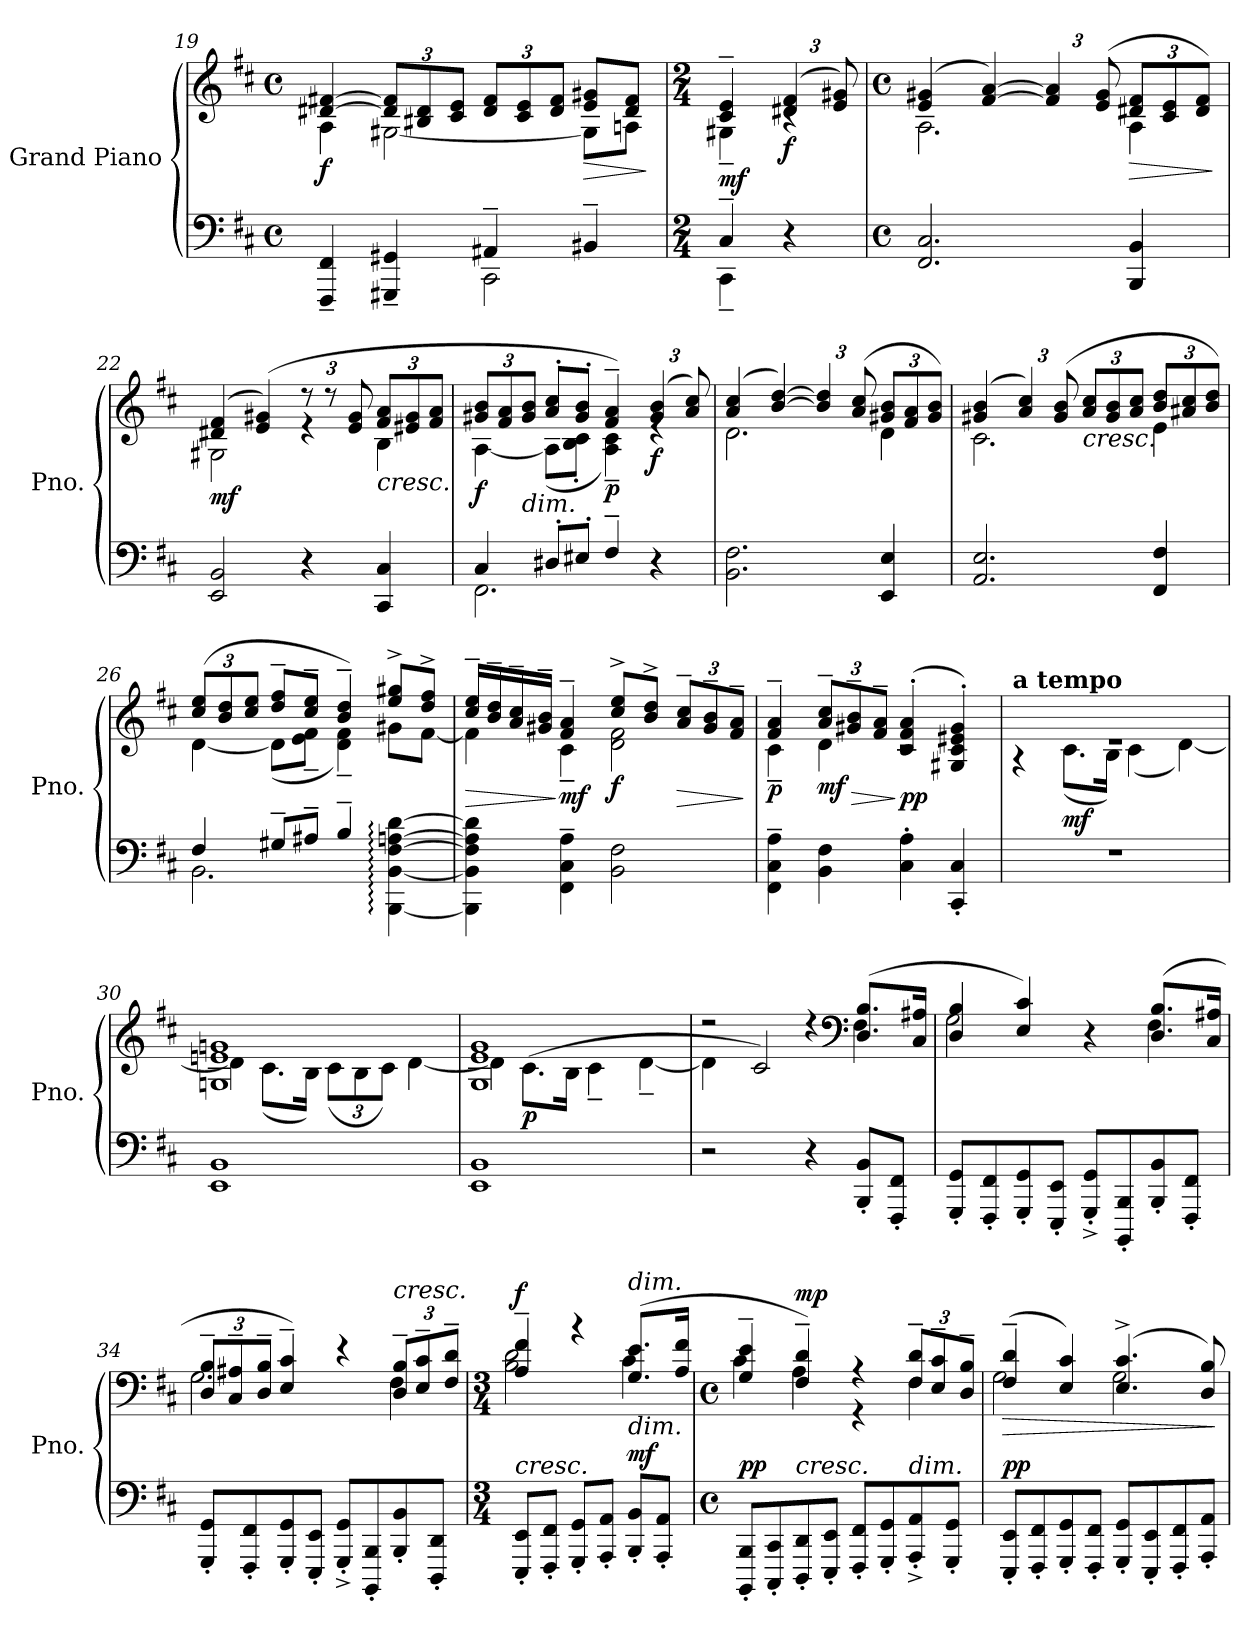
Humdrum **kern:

**kern	**kern	**dynam
*part1	*part1	*part1
*staff2	*staff1	*staff1/2
*I"Grand Piano	*	*
*I'Pno.	*	*
*clefF4	*clefG2	*
*k[f#c#]	*k[f#c#]	*
*M4/4	*M4/4	*
*met(c)	*met(c)	*
=19	=19	=19
*^	*^	*
!	!	!	!	!LO:DY:b
4FFF#/~ 4FF#/~	2ryy	[4d#X/ [4f#X/	4A\	f
*	*	*Xbrackettup	*	*
4GGG#X/~ 4GG#X/~	.	12d#/] 12f#/]L	[2G#X\	.
.	.	12B#X/ 12d#/	.	.
.	.	12c#/ 12e/J	.	.
4AA#X~/	2CC#\	12d#/ 12f#/L	.	.
.	.	12c#/ 12e/	.	.
.	.	12d#/ 12f#/J	.	.
!	!	!	!	!LO:HP:b
4BB#X~/	.	8e/ 8g#X/L	8G#\L]	>
.	.	8d#/ 8f#/J	8An\J	.
*v	*v	*	*	*
*	*v	*v	*
.	.	]
=20	=20	=20
*M2/4	*M2/4	*
*^	*^	*
!	!	!	!	!LO:DY:b
4C#~/	4CC#~\	4c#/~ 4e/~	4G#X~\	mf
!	!	!	!	!LO:DY:b
4r	4ryy	(>6d#X/ 6f#/	4rc	f
.	.	12e/ 12g#X/)	.	.
*v	*v	*	*	*
=21	=21	=21	=21
*M4/4	*M4/4	*	*
*met(c)	*met(c)	*	*
2.FF#/ 2.C#/	(>4e/ 4g#X/	2.A\	.
.	[4f#/ [4a/)	.	.
.	6f#/] 6a/]	.	.
.	(>12e/ 12g#/	.	.
!	!	!	!LO:HP:b
4BBB/ 4BB/	12d#X/ 12f#/L	4A\	>
.	12c#/ 12e/	.	.
.	12d#/ 12f#/J)	.	.
*	*v	*v	*
.	.	]
!!LO:LB:g=z
=22	=22	=22
*	*^	*
!	!	!	!LO:DY:b
2EE/ 2BB/	(>4d#X/ 4f#/	2G#X\	mf
.	(>4e/ 4g#X/)	.	.
4r	12r	4re	.
.	12r	.	.
.	12e/ 12g#/	.	.
!	!LO:TX:b:i:t=cresc.	!	!
4CC#/ 4C#/	12f#/ 12a/L	4B\	.
.	12e#X/ 12g#/	.	.
.	12f#/ 12a/J	.	.
=23	=23	=23	=23
*^	*	*	*
!	!	!	!	!LO:DY:b
4C#/	2.FF#\	12g#X/ 12b/L	[4A\	f
.	.	12f#/ 12a/	.	.
!	!	!LO:TX:b:i:t=dim.	!	!
.	.	12g#/ 12b/J	.	.
8D#X'/L	.	8a/' 8cc#/'L	(<8A\L]	.
8E#X'/J	.	8g#/' 8b/'J	8B\' 8c#\'J	.
!	!	!	!	!LO:DY:b
4F#~/	.	4f#/~ 4a/~)	4A\~ 4c#\~)	p
!	!	!	!	!LO:DY:b
4r	4ryy	(>6g#/ 6b/	4re	f
.	.	12a/ 12cc#/)	.	.
*v	*v	*	*	*
=24	=24	=24	=24
2.BB\ 2.F#\	(>4a/ 4cc#/	2.d\	.
.	[4b/ [4dd/)	.	.
.	6b/] 6dd/]	.	.
.	(>12a/ 12cc#/	.	.
4EE/ 4E/	12g#X/ 12b/L	4d\	.
.	12f#/ 12a/	.	.
.	12g#/ 12b/J)	.	.
=25	=25	=25	=25
2.AA/ 2.E/	(>4g#X/ 4b/	2.c#\	.
.	6a/ 6cc#/)	.	.
.	(>12g#/ 12b/	.	.
!	!LO:TX:b:i:t=cresc.	!	!
.	12a/ 12cc#/L	.	.
.	12g#/ 12b/	.	.
.	12a/ 12cc#/J	.	.
4FF#/ 4F#/	12b/ 12dd/L	4e\	.
.	12a#X/ 12cc#/	.	.
.	12b/ 12dd/J)	.	.
!!LO:LB:g=z	!!
=26	=26	=26	=26
*^	*	*	*
4F#/	2.BB\	(>12cc#/ 12ee/L	[4d\	.
.	.	12b/ 12dd/	.	.
.	.	12cc#/ 12ee/J	.	.
8G#X~/L	.	8dd/~ 8ff#/~L	(<8d\L]	.
8A#X~/J	.	8cc#/~ 8ee/~J	8e\~ 8f#\~J	.
4B~/	.	4b/~ 4dd/~)	4d\~ 4f#\~)	.
*	*	*MM55	*	*
!	!	!	!	!LO:DY:b
!	!	!	!	!LO:DY:n=1:b
[4BBB\: [4BB\: [4F#\: [4An\: [4d\:	4ryy	8ee/^ 8gg#X/^L	8g#X\L	ff other-dynamics
.	.	8dd/^ 8ff#/^J	[8f#\J	.
*v	*v	*	*	*
=27	=27	=27	=27
*	*MM54	*	*
!	!	!	!LO:HP:b
4BBB\] 4BB\] 4F#\] 4A\] 4d\]	16cc#/~ 16ee/~LL	4f#\]	>
.	16b/~ 16dd/~	.	.
.	16a/~ 16cc#/~	.	.
.	16g#X/~ 16b/~JJ	.	.
*	*MM53	*	*
!	!	!	!LO:DY:n=1:b
4FF#\~ 4C#\~ 4A\~	4f#/~ 4a/~	4c#~\	] mf
*	*MM52	*	*
!	!	!	!LO:DY:n=2:b
2BB\ 2F#\	8cc#/^ 8ee/^L	2d\ 2f#\	f
.	8b/^ 8dd/^J	.	.
*	*MM51	*	*
!	!	!	!LO:HP:b
.	12a/~ 12cc#/~L	.	>
.	12g#/~ 12b/~	.	.
.	12f#/~ 12a/~J	.	.
*	*v	*v	*
.	.	]
=28	=28	=28
*	*MM50	*
*	*^	*
!	!	!	!LO:DY:b
4FF#\~ 4C#\~ 4A\~	4f#/~ 4a/~	4c#~\	p
*	*MM49	*	*
!	!	!	!LO:HP:b
!	!	!	!LO:DY:n=1:b
4BB\ 4F#\	12a/~ 12cc#/~L	4d\	> mf
.	12g#X/~ 12b/~	.	.
.	12f#/~ 12a/~J	.	.
*	*MM48	*	*
!	!	!	!LO:DY:n=2:b
4C#\' 4A\'	(>4c#/' 4f#/' 4a/'	2rc	] pp
*	*MM47	*	*
4CC#/' 4C#/'	4G#X/' 4c#/' 4e#X/' 4g#/')	.	.
=29	=29	=29	=29
!	!LO:TX:a:B:t=a tempo	!	!
1r	1re	4r	.
!	!	!	!LO:DY:b
.	.	(>8.c#\L	mf
.	.	16B\Jk)	.
.	.	(<4c#\	.
.	.	[4d\)	.
!!LO:LB:g=z	!!
=30	=30	=30	=30
1EE 1BB	1Gn 1en 1gn	4d\]	.
.	.	(>8.c#\L	.
.	.	16B\Jk)	.
.	.	(>12c#\L	.
.	.	12B\	.
.	.	12c#\J)	.
.	.	[4d\	.
=31	=31	=31	=31
1EE 1BB	1G 1e 1g	4d\]	.
!	!	!	!LO:DY:b
.	.	(>8.c#\L	p
.	.	16B\Jk	.
.	.	4c#~\	.
.	.	[4d~\	.
=32	=32	=32	=32
2r	2r	4d\]	.
.	.	2c#/)	.
4r	4r	.	.
*	*clefF4	*	*
!	!	!	!LO:DY:a=2
!	!	!	!LO:DY:n=1:a
8BBB/' 8BB/'L	(>8.D/ 8.B/L	4F#\	pp mf
8FFF#/' 8FF#/'J	.	.	.
.	16C#/ 16A#X/Jk	.	.
=33	=33	=33	=33
8GGG/' 8GG/'L	4D/ 4B/	2G\	.
8FFF#/' 8FF#/'	.	.	.
8GGG/' 8GG/'	4E/ 4c#/)	.	.
8EEE/' 8EE/'J	.	.	.
8GGG/'^ 8GG/'^L	4r	4ryy	.
8BBBB/' 8BBB/'	.	.	.
8BBB/' 8BB/'	(>8.D/ 8.B/L	4F#\	.
8FFF#/' 8FF#/'J	.	.	.
.	16C#/ 16A#X/Jk	.	.
!!LO:PB:g=z	!!
=34	=34	=34	=34
8GGG/' 8GG/'L	12D/~ 12B/~L	2.G\	.
.	12C#/~ 12A#X/~	.	.
8FFF#/' 8FF#/'	.	.	.
.	12D/~ 12B/~J	.	.
8GGG/' 8GG/'	4E/~ 4c#/~)	.	.
8EEE/' 8EE/'J	.	.	.
8GGG/'^ 8GG/'^L	4r	.	.
8BBBB/' 8BBB/'	.	.	.
!	!LO:TX:a:i:t=cresc.	!	!
8BBB/' 8BB/'	12D/~ 12B/~L	4F#\	.
.	12E/~ 12c#/~	.	.
8DDD/' 8DD/'J	.	.	.
.	12F#/~ 12d/~J	.	.
=35	=35	=35	=35
*M3/4	*M3/4	*	*
!LO:TX:a:i:t=cresc.	!	!	!
!	!	!	!LO:DY:a
8EEE/' 8EE/'L	4A/~ 4f#/~	2B\ 2d\	f
8FFF#/' 8FF#/'J	.	.	.
8GGG/' 8GG/'L	4r	.	.
8AAA/' 8AA/'J	.	.	.
!	!LO:TX:a:i:t=dim.	!	!
!LO:TX:a:i:t=dim.	!	!	!
!	!	!	!LO:DY:a=2
8BBB/' 8BB/'L	(>8.G/ 8.e/L	4c#\	mf
8AAA/' 8AA/'J	.	.	.
.	16A/ 16f#/Jk	.	.
=36	=36	=36	=36
*M4/4	*M4/4	*	*
*met(c)	*met(c)	*	*
!	!	!	!LO:DY:a=2
8BBBB/' 8BBB/'L	4G/~ 4e/~	4c#\	pp
8CCC#/' 8CC#/'	.	.	.
!LO:TX:a:i:t=cresc.	!	!	!
!	!	!	!LO:DY:a
8DDD/' 8DD/'	4F#/~ 4d/~)	4A\	mp
8EEE/' 8EE/'J	.	.	.
8FFF#/' 8FF#/'L	4r	4r	.
8GGG/' 8GG/'	.	.	.
!LO:TX:a:i:t=dim.	!	!	!
!	!	!	!LO:DY:a=2
!	!	!	!LO:DY:n=1:a
8AAA/'^ 8AA/'^	12F#/~ 12d/~L	4F#\	mp mf
.	12E/~ 12c#/~	.	.
8GGG/' 8GG/'J	.	.	.
.	12D/~ 12B/~J	.	.
=37	=37	=37	=37
!	!	!	!LO:HP:b
!	!	!	!LO:DY:n=1:a=2
8EEE/' 8EE/'L	(>4F#/~ 4d/~	2G\	> pp
8FFF#/' 8FF#/'	.	.	.
8GGG/' 8GG/'	4E/ 4c#/)	.	.
8FFF#/' 8FF#/'J	.	.	.
8GGG/' 8GG/'L	(>4.E/^ 4.c#/^	2G\	.
8EEE/' 8EE/'	.	.	.
8FFF#/' 8FF#/'	.	.	.
8AAA/' 8AA/'J	8D/ 8B/)	.	.
*	*v	*v	*
.	.	]
=	=	=
*-	*-	*-
